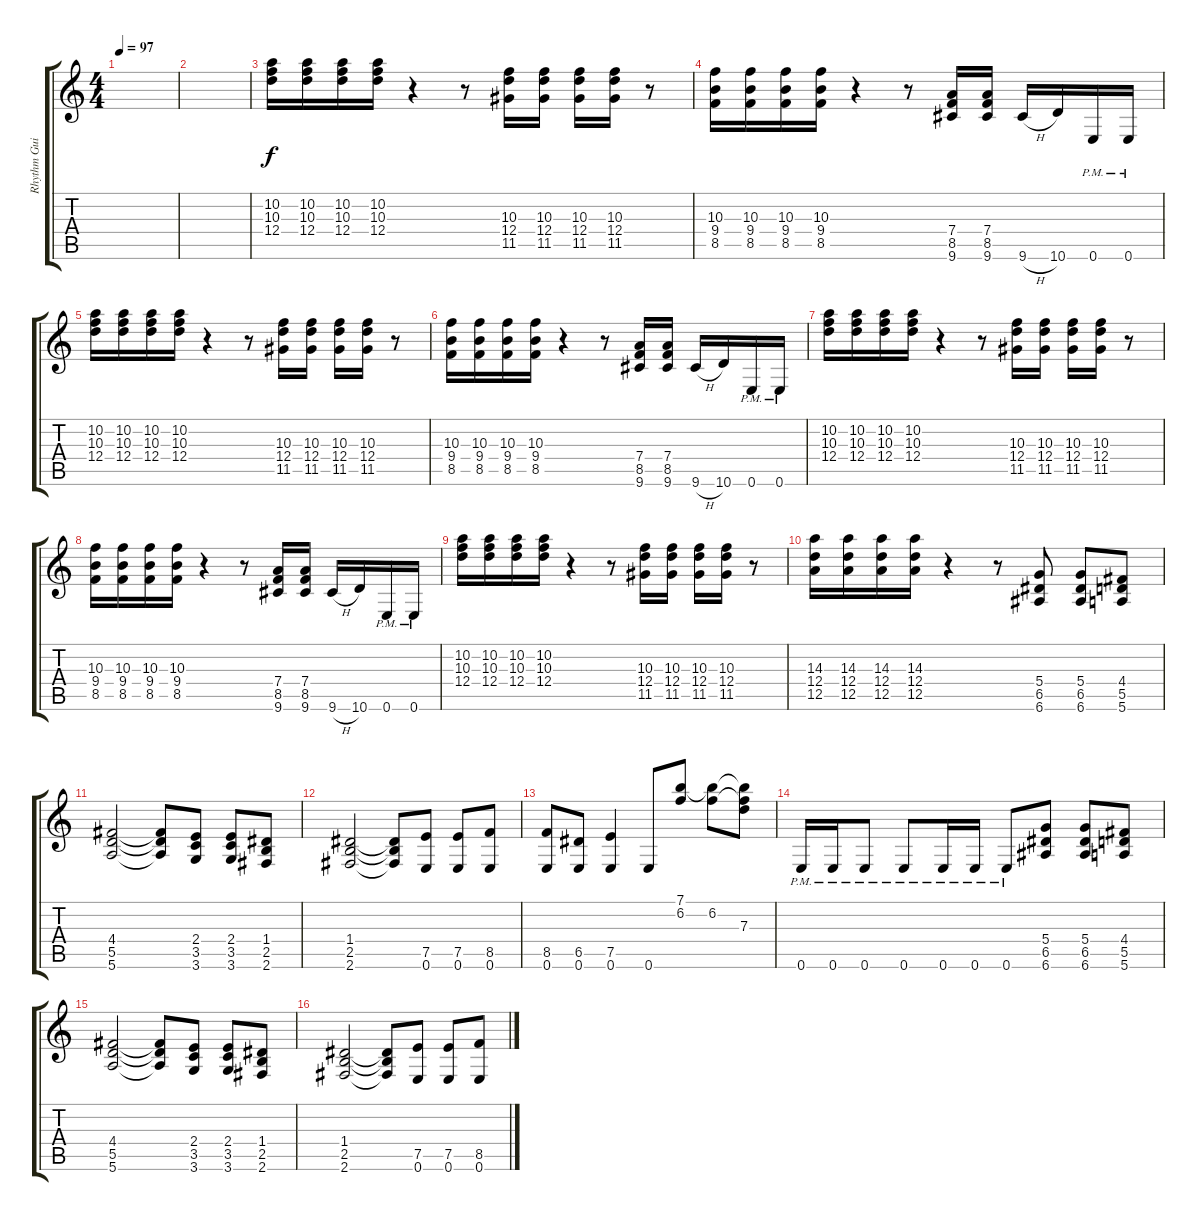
\track ("Rhythm Guitar 2 [Mikael Akerfeldt + Pete" "Rhythm Gui") {instrument distortionguitar}
\staff {score tabs}
\tuning (E4 B3 G3 D3 A2 E2) {hide}
\ts (4 4)
\tempo 97
\clef g2
\ks c
|
|
(10.2 10.3 12.4).16 (10.2 10.3 12.4).16 (10.2 10.3 12.4).16 (10.2 10.3 12.4).16 r.4 r.8 (10.3 12.4 11.5).16 (10.3 12.4 11.5).16 (10.3 12.4 11.5).16 (10.3 12.4 11.5).16 r.8 |
(10.3 9.4 8.5).16 (10.3 9.4 8.5).16 (10.3 9.4 8.5).16 (10.3 9.4 8.5).16 r.4 r.8 (7.4 8.5 9.6).16 (7.4 8.5 9.6).16 9.6{h}.16 10.6.16 0.6{pm}.16 0.6{pm}.16 |
(10.2 10.3 12.4).16 (10.2 10.3 12.4).16 (10.2 10.3 12.4).16 (10.2 10.3 12.4).16 r.4 r.8 (10.3 12.4 11.5).16 (10.3 12.4 11.5).16 (10.3 12.4 11.5).16 (10.3 12.4 11.5).16 r.8 |
(10.3 9.4 8.5).16 (10.3 9.4 8.5).16 (10.3 9.4 8.5).16 (10.3 9.4 8.5).16 r.4 r.8 (7.4 8.5 9.6).16 (7.4 8.5 9.6).16 9.6{h}.16 10.6.16 0.6{pm}.16 0.6{pm}.16 |
(10.2 10.3 12.4).16 (10.2 10.3 12.4).16 (10.2 10.3 12.4).16 (10.2 10.3 12.4).16 r.4 r.8 (10.3 12.4 11.5).16 (10.3 12.4 11.5).16 (10.3 12.4 11.5).16 (10.3 12.4 11.5).16 r.8 |
(10.3 9.4 8.5).16 (10.3 9.4 8.5).16 (10.3 9.4 8.5).16 (10.3 9.4 8.5).16 r.4 r.8 (7.4 8.5 9.6).16 (7.4 8.5 9.6).16 9.6{h}.16 10.6.16 0.6{pm}.16 0.6{pm}.16 |
(10.2 10.3 12.4).16 (10.2 10.3 12.4).16 (10.2 10.3 12.4).16 (10.2 10.3 12.4).16 r.4 r.8 (10.3 12.4 11.5).16 (10.3 12.4 11.5).16 (10.3 12.4 11.5).16 (10.3 12.4 11.5).16 r.8 |
(14.3 12.4 12.5).16 (14.3 12.4 12.5).16 (14.3 12.4 12.5).16 (14.3 12.4 12.5).16 r.4 r.8 (5.4 6.5 6.6).8 (5.4 6.5 6.6).8 (4.4 5.5 5.6).8 |
(4.4 5.5 5.6).2 (4.4{t} 5.5{t} 5.6{t}).8 (2.4 3.5 3.6).8 (2.4 3.5 3.6).8 (1.4 2.5 2.6).8 |
(1.4 2.5 2.6).2 (1.4{t} 2.5{t} 2.6{t}).8 (7.5 0.6).8 (7.5 0.6).8 (8.5 0.6).8 |
(8.5 0.6).8 (6.5 0.6).8 (7.5 0.6).4 0.6.8 (7.1 6.2).8 (7.1{t} 6.2).8 (7.1{t} 6.2{t} 7.3).8 |
0.6{pm}.16 0.6{pm}.16 0.6{pm}.8 0.6{pm}.8 0.6{pm}.16 0.6{pm}.16 0.6{pm}.8 (5.4 6.5 6.6).8 (5.4 6.5 6.6).8 (4.4 5.5 5.6).8 |
(4.4 5.5 5.6).2 (4.4{t} 5.5{t} 5.6{t}).8 (2.4 3.5 3.6).8 (2.4 3.5 3.6).8 (1.4 2.5 2.6).8 |
(1.4 2.5 2.6).2 (1.4{t} 2.5{t} 2.6{t}).8 (7.5 0.6).8 (7.5 0.6).8 (8.5 0.6).8
